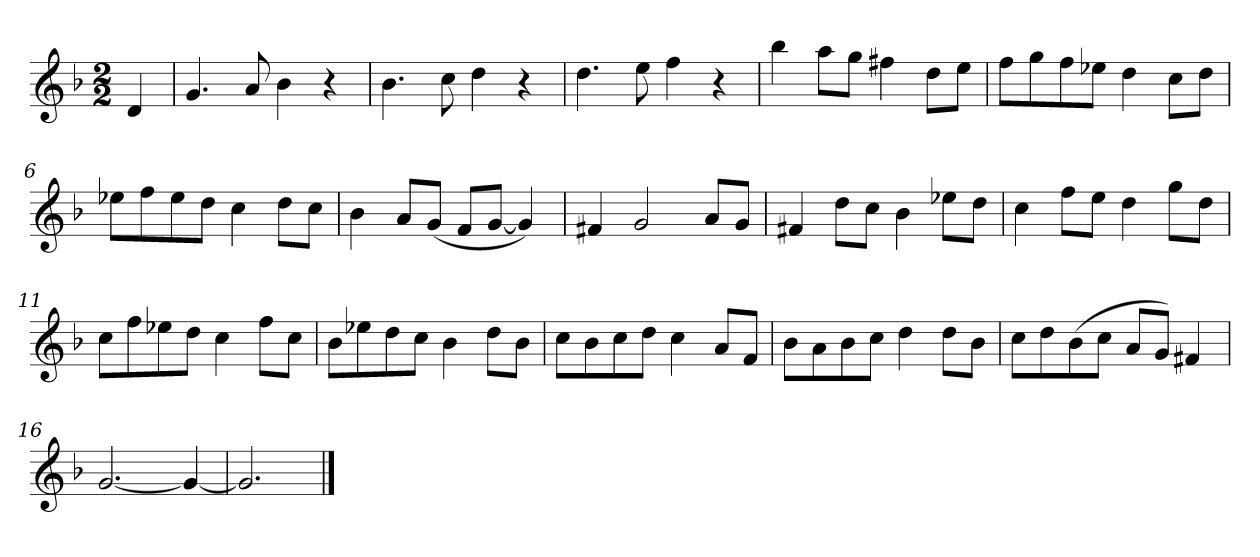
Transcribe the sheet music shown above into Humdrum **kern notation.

**kern
*part1
*staff1
*k[b-]
*M2/2
*MM120
=
4d
=1
4.g
8a
4b-
4r
=2
4.b-
8cc
4dd
4r
=3
4.dd
8ee
4ff
4r
=4
4bb-
8aaL
8ggJ
4ff#X
8ddL
8eeJ
=5
8ffL
8gg
8ff
8ee-XJ
4dd
8ccL
8ddJ
=6
8ee-XL
8ff
8ee-
8ddJ
4cc
8ddL
8ccJ
=7
4b-
8aL
(8gJ
8fL
[8gJ
4g])
=8
4f#X
2g
8aL
8gJ
=9
4f#X
8ddL
8ccJ
4b-
8ee-XL
8ddJ
=10
4cc
8ffL
8eeJ
4dd
8ggL
8ddJ
=11
8ccL
8ff
8ee-X
8ddJ
4cc
8ffL
8ccJ
=12
8b-L
8ee-X
8dd
8ccJ
4b-
8ddL
8b-J
=13
8ccL
8b-
8cc
8ddJ
4cc
8aL
8fJ
=14
8b-L
8a
8b-
8ccJ
4dd
8ddL
8b-J
=15
8ccL
8dd
(8b-
8ccJ
8aL
8gJ)
4f#X
=16
[2.g
4g_
=17
2.g]
==
*-
